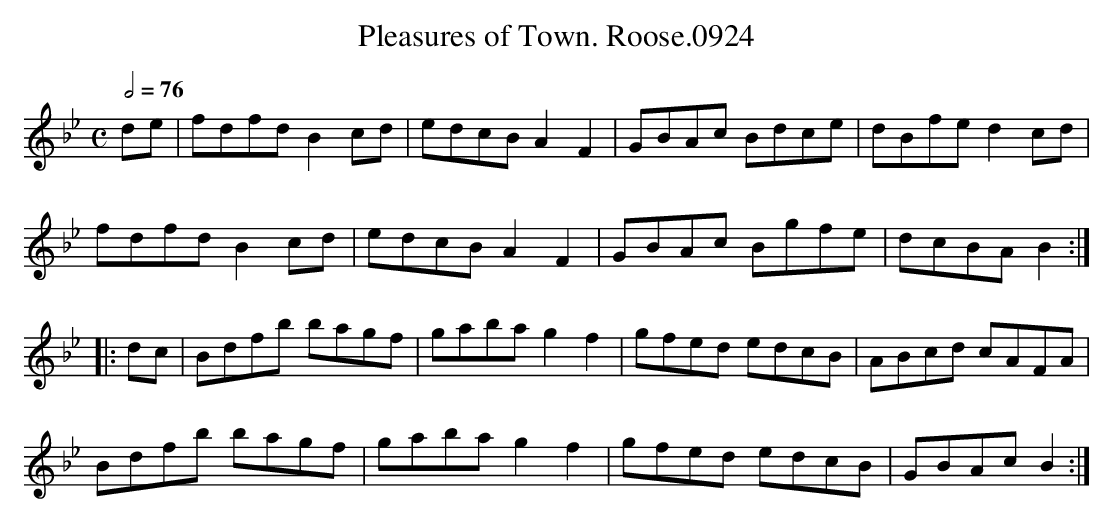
X:1
T:Pleasures of Town. Roose.0924
Q:1/2=76
M:C
L:1/8
K:Bb
de|fdfd B2cd|edcB A2F2|GBAc Bdce|dBfe d2cd|
fdfd B2cd|edcB A2F2|GBAc Bgfe|dcBA B2:|
|:dc|Bdfb bagf|gaba g2f2|gfed edcB|ABcd cAFA|
Bdfb bagf|gaba g2f2|gfed edcB|GBAcB2:|
